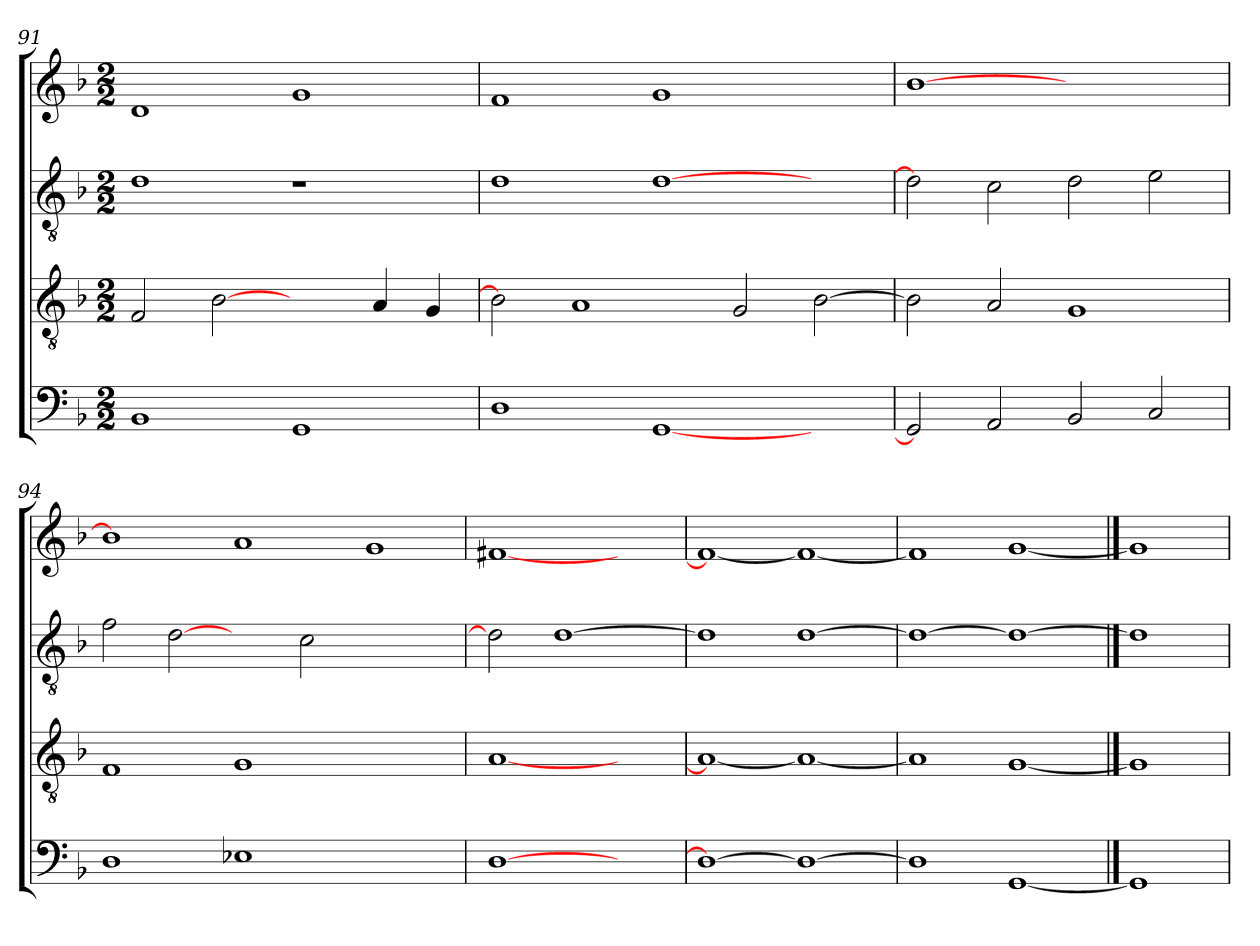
**kern	**kern	**kern	**kern
*part4	*part3	*part2	*part1
*staff4	*staff3	*staff2	*staff1
*clefF4	*clefGv2	*clefGv2	*clefG2
*k[b-]	*k[b-]	*k[b-]	*k[b-]
*M2/2	*M2/2	*M2/2	*M2/2
=91	=91	=91	=91
1BB-	2F/	1d	1d
.	[2B-	.	.
1GG	2ryy	1r	1g
.	4A/	.	.
.	4G/	.	.
=92	=92	=92	=92
1D	2B-]	1d	1f
.	1A	.	.
[1GG	.	[1d	1g
.	2G/	.	.
2ryy	[2B-\	2ryy	2ryy
=93	=93	=93	=93
2GG/]	2B-\]	2d\]	[1b-
2AA/	2A/	2c\	.
2BB-/	1G	2d\	1ryy
2C/	.	2e\	.
=94	=94	=94	=94
1D	1F	2f\	1b-]
.	.	[2d	.
1E-X	1G	2ryy	1a
.	.	2c\	.
1ryy	1ryy	1ryy	1g
=95	=95	=95	=95
[1D	[1A	2d]	[1f#X
.	.	[1d	.
2ryy	2ryy	.	2ryy
=96	=96	=96	=96
1D_	1A_	1d]	1f#_
1D_	1A_	[1d	1f#_
=97	=97	=97	=97
1D]	1A]	1d_	1f#]
[1GG	[1G	1d_	[1g
==98	==98	==98	==98
1GG]	1G]	1d]	1g]
=	=	=	=
*-	*-	*-	*-
